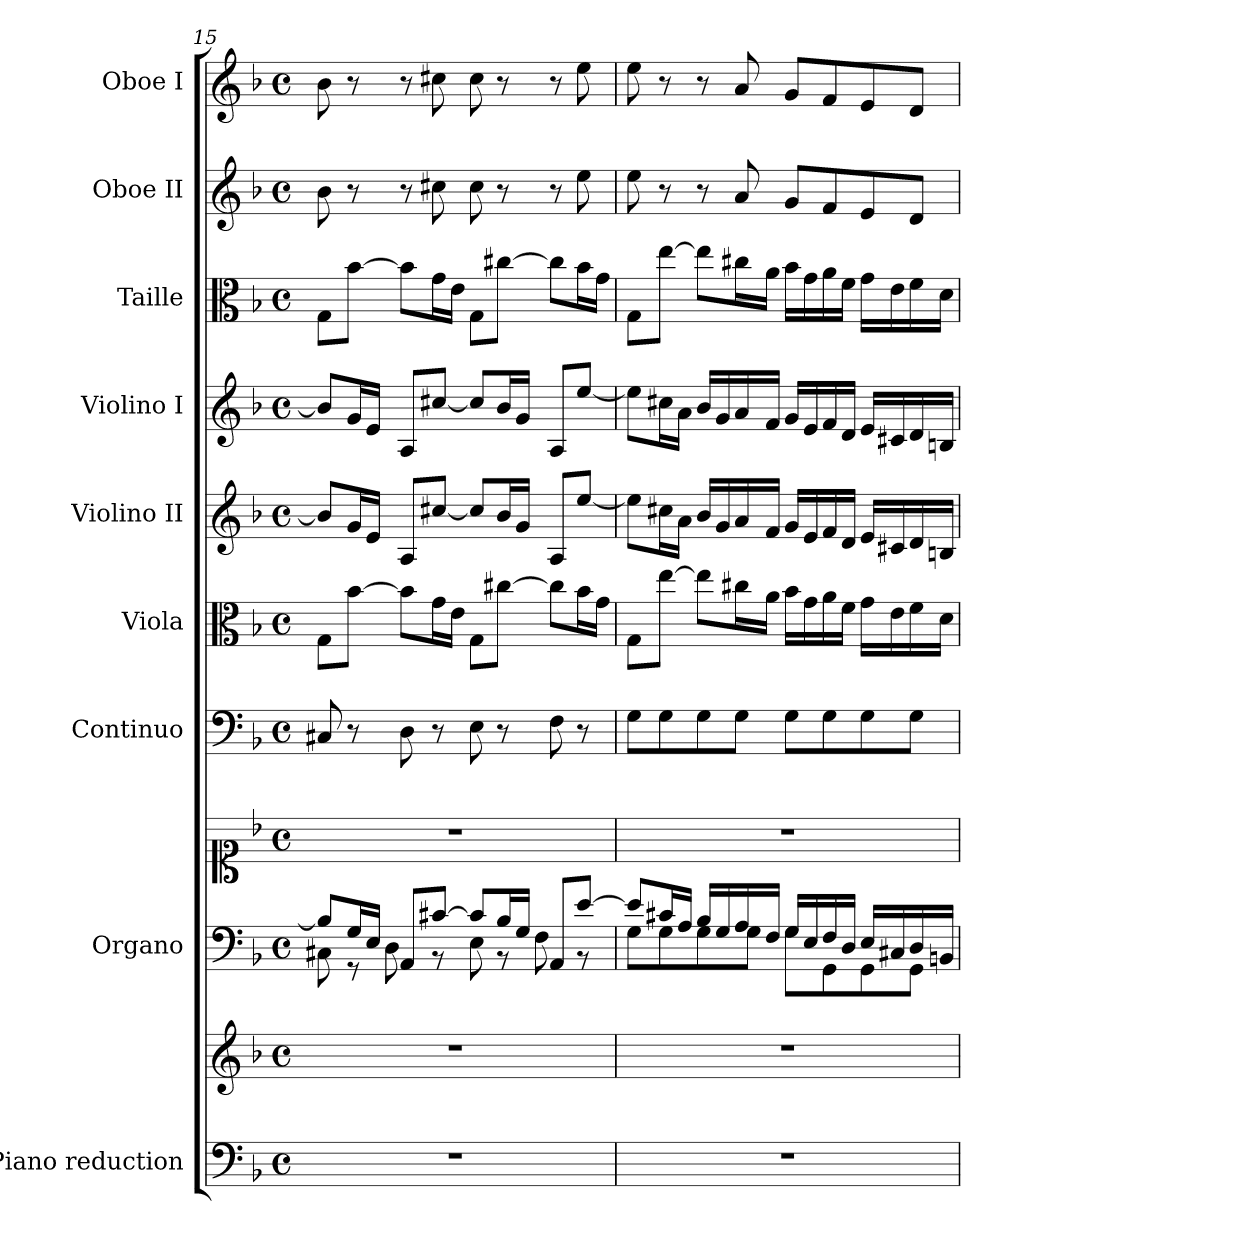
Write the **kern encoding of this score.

**kern	**kern	**kern	**kern	**kern	**kern	**kern	**kern	**kern	**kern	**kern
*part9	*part9	*part8	*part8	*part7	*part6	*part5	*part4	*part3	*part2	*part1
*staff11	*staff10	*staff9	*staff8	*staff7	*staff6	*staff5	*staff4	*staff3	*staff2	*staff1
*I"Piano reduction	*	*I"Organo	*	*I"Continuo	*I"Viola	*I"Violino II	*I"Violino I	*I"Taille	*I"Oboe II	*I"Oboe I
*I'Pno	*	*	*	*	*I'Vla	*I'Vln	*I'Vln	*	*I'Ob	*I'Ob
!!LO:PB:g=z
*clefF4	*clefG2	*clefF4	*clefC1	*clefF4	*clefC3	*clefG2	*clefG2	*clefC3	*clefG2	*clefG2
*k[b-]	*k[b-]	*k[b-]	*k[b-]	*k[b-]	*k[b-]	*k[b-]	*k[b-]	*k[b-]	*k[b-]	*k[b-]
*M4/4	*M4/4	*M4/4	*M4/4	*M4/4	*M4/4	*M4/4	*M4/4	*M4/4	*M4/4	*M4/4
*met(c)	*met(c)	*met(c)	*met(c)	*met(c)	*met(c)	*met(c)	*met(c)	*met(c)	*met(c)	*met(c)
=15	=15	=15	=15	=15	=15	=15	=15	=15	=15	=15
*	*	*^	*	*	*	*	*	*	*	*
1r	1r	8B-/L]	8C#X\	1r	8C#X/	8G\L	8b-/L]	8b-/L]	8G\L	8b-\	8b-\
.	.	16G/L	8r	.	8r	[8b-\J	16g/L	16g/L	[8b-\J	8r	8r
.	.	16E/JJ	.	.	.	.	16e/JJ	16e/JJ	.	.	.
.	.	8AA/L	8D\	.	8D\	8b-\L]	8A/L	8A/L	8b-\L]	8r	8r
.	.	[8c#X/J	8r	.	8r	16g\L	[8cc#X/J	[8cc#X/J	16g\L	8cc#X\	8cc#X\
.	.	.	.	.	.	16e\JJ	.	.	16e\JJ	.	.
.	.	8c#/L]	8E\	.	8E\	8G\L	8cc#/L]	8cc#/L]	8G\L	8cc#\	8cc#\
.	.	16B-/L	8r	.	8r	[8cc#X\J	16b-/L	16b-/L	[8cc#X\J	8r	8r
.	.	16G/JJ	.	.	.	.	16g/JJ	16g/JJ	.	.	.
.	.	8AA/L	8F\	.	8F\	8cc#\L]	8A/L	8A/L	8cc#\L]	8r	8r
.	.	[8e/J	8r	.	8r	16b-\L	[8ee/J	[8ee/J	16b-\L	8ee\	8ee\
.	.	.	.	.	.	16g\JJ	.	.	16g\JJ	.	.
=16	=16	=16	=16	=16	=16	=16	=16	=16	=16	=16	=16
1r	1r	8e/L]	8G\L	1r	8G\L	8G\L	8ee\L]	8ee\L]	8G\L	8ee\	8ee\
.	.	16c#X/L	8G\	.	8G\	[8ee\J	16cc#X\L	16cc#X\L	[8ee\J	8r	8r
.	.	16A/JJ	.	.	.	.	16a\JJ	16a\JJ	.	.	.
.	.	16B-/LL	8G\	.	8G\	8ee\L]	16b-/LL	16b-/LL	8ee\L]	8r	8r
.	.	16G/	.	.	.	.	16g/	16g/	.	.	.
.	.	16A/	8G\J	.	8G\J	16cc#X\L	16a/	16a/	16cc#X\L	8a/	8a/
.	.	16F/JJ	.	.	.	16a\JJ	16f/JJ	16f/JJ	16a\JJ	.	.
.	.	16G/LL	8G\L	.	8G\L	16b-\LL	16g/LL	16g/LL	16b-\LL	8g/L	8g/L
.	.	16E/	.	.	.	16g\	16e/	16e/	16g\	.	.
.	.	16F/	8GG\	.	8G\	16a\	16f/	16f/	16a\	8f/	8f/
.	.	16D/JJ	.	.	.	16f\JJ	16d/JJ	16d/JJ	16f\JJ	.	.
.	.	16E/LL	8GG\	.	8G\	16g\LL	16e/LL	16e/LL	16g\LL	8e/	8e/
.	.	16C#X/	.	.	.	16e\	16c#X/	16c#X/	16e\	.	.
.	.	16D/	8GG\J	.	8G\J	16f\	16d/	16d/	16f\	8d/J	8d/J
.	.	16BBn/JJ	.	.	.	16d\JJ	16Bn/JJ	16Bn/JJ	16d\JJ	.	.
*	*	*v	*v	*	*	*	*	*	*	*	*
=	=	=	=	=	=	=	=	=	=	=
*-	*-	*-	*-	*-	*-	*-	*-	*-	*-	*-
